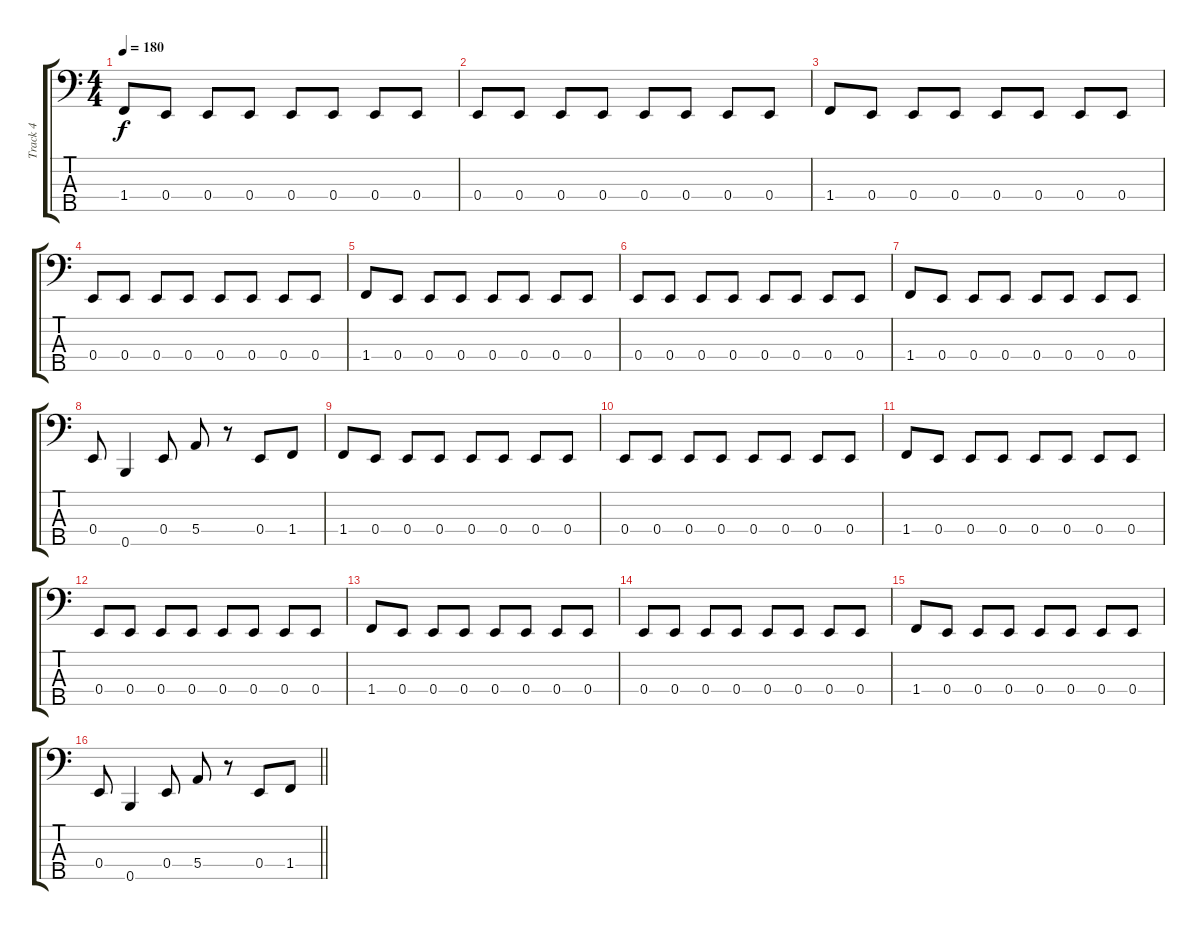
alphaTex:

\track ("Track 4" "Track 4") {instrument electricbassfinger}
\staff {score tabs}
\tuning (G2 D2 A1 E1 B0) {hide}
\ts (4 4)
\tempo 180
\clef f4
\ks c
1.4.8{dy f} 0.4.8 0.4.8 0.4.8 0.4.8 0.4.8 0.4.8 0.4.8 |
0.4.8 0.4.8 0.4.8 0.4.8 0.4.8 0.4.8 0.4.8 0.4.8 |
1.4.8 0.4.8 0.4.8 0.4.8 0.4.8 0.4.8 0.4.8 0.4.8 |
0.4.8 0.4.8 0.4.8 0.4.8 0.4.8 0.4.8 0.4.8 0.4.8 |
1.4.8 0.4.8 0.4.8 0.4.8 0.4.8 0.4.8 0.4.8 0.4.8 |
0.4.8 0.4.8 0.4.8 0.4.8 0.4.8 0.4.8 0.4.8 0.4.8 |
1.4.8 0.4.8 0.4.8 0.4.8 0.4.8 0.4.8 0.4.8 0.4.8 |
0.4.8 0.5.4 0.4.8 5.4.8 r.8 0.4.8 1.4.8 |
1.4.8 0.4.8 0.4.8 0.4.8 0.4.8 0.4.8 0.4.8 0.4.8 |
0.4.8 0.4.8 0.4.8 0.4.8 0.4.8 0.4.8 0.4.8 0.4.8 |
1.4.8 0.4.8 0.4.8 0.4.8 0.4.8 0.4.8 0.4.8 0.4.8 |
0.4.8 0.4.8 0.4.8 0.4.8 0.4.8 0.4.8 0.4.8 0.4.8 |
1.4.8 0.4.8 0.4.8 0.4.8 0.4.8 0.4.8 0.4.8 0.4.8 |
0.4.8 0.4.8 0.4.8 0.4.8 0.4.8 0.4.8 0.4.8 0.4.8 |
1.4.8 0.4.8 0.4.8 0.4.8 0.4.8 0.4.8 0.4.8 0.4.8 |
\barLineRight lightlight
0.4.8 0.5.4 0.4.8 5.4.8 r.8 0.4.8 1.4.8
